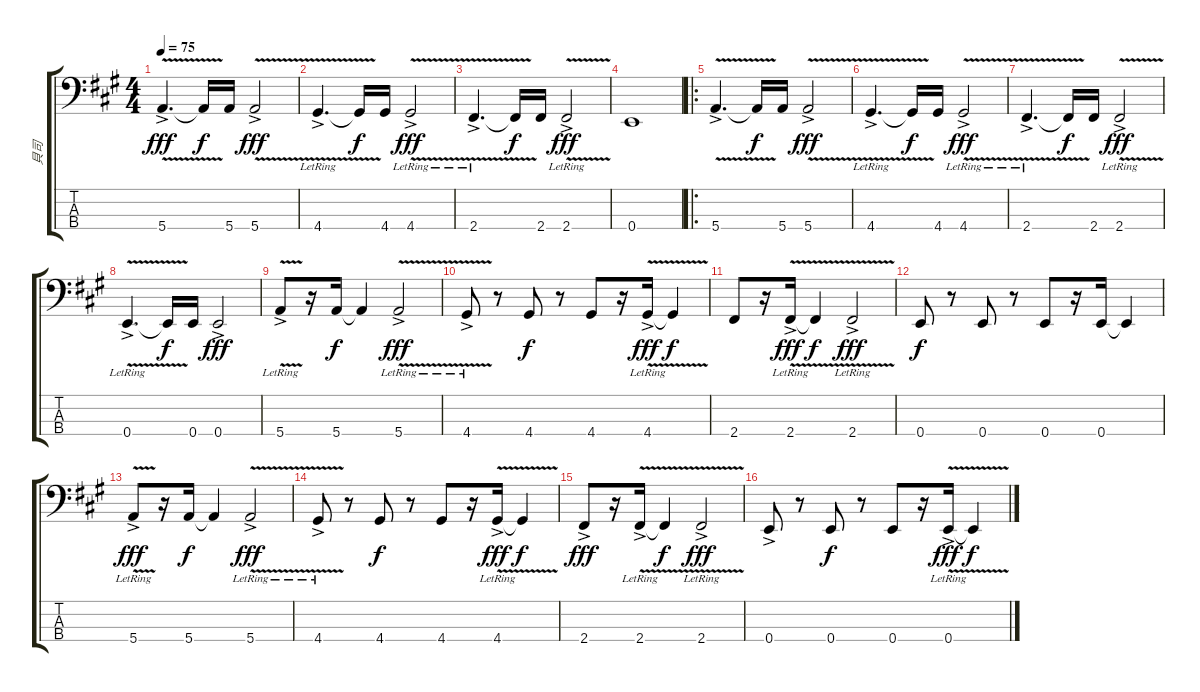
\track ("貝司" "貝司") {instrument electricbassfinger}
\staff {score tabs}
\tuning (G2 D2 A1 E1) {hide}
\ts (4 4)
\tempo 75
\clef f4
\ks a
5.4{v ac}.4{d dy fff instrument electricbassfinger} 5.4{t}.16{dy f} 5.4.16 5.4{v ac}.2{dy fff} |
4.4{v ac lr}.4{d} 4.4{t}.16{dy f} 4.4.16 4.4{v ac lr}.2{dy fff} |
2.4{v ac lr}.4{d} 2.4{t}.16{dy f} 2.4.16 2.4{v ac lr}.2{dy fff} |
0.4.1 |
\ro
5.4{v ac}.4{d} 5.4{t}.16{dy f} 5.4.16 5.4{v ac}.2{dy fff} |
4.4{v ac lr}.4{d} 4.4{t}.16{dy f} 4.4.16 4.4{v ac lr}.2{dy fff} |
2.4{v ac lr}.4{d} 2.4{t}.16{dy f} 2.4.16 2.4{v ac lr}.2{dy fff} |
0.4{v ac lr}.4{d} 0.4{t}.16{dy f} 0.4.16 0.4{ac}.2{dy fff} |
5.4{v ac lr}.8 r.16 5.4.16{dy f} 5.4{t}.4 5.4{v ac lr}.2{dy fff} |
4.4{v ac lr}.8 r.8 4.4.8{dy f} r.8 4.4.8 r.16 4.4{v ac lr}.16{dy fff} 4.4{t}.4{dy f} |
2.4.8 r.16 2.4{v ac lr}.16{dy fff} 2.4{t}.4{dy f} 2.4{v ac lr}.2{dy fff} |
0.4.8{dy f} r.8 0.4.8 r.8 0.4.8 r.16 0.4.16 0.4{t}.4 |
5.4{v ac lr}.8{dy fff} r.16 5.4.16{dy f} 5.4{t}.4 5.4{v ac lr}.2{dy fff} |
4.4{v ac lr}.8 r.8 4.4.8{dy f} r.8 4.4.8 r.16 4.4{v ac lr}.16{dy fff} 4.4{t}.4{dy f} |
2.4{ac}.8{dy fff} r.16 2.4{v ac lr}.16 2.4{t}.4{dy f} 2.4{v ac lr}.2{dy fff} |
0.4{ac}.8 r.8 0.4.8{dy f} r.8 0.4.8 r.16 0.4{v ac lr}.16{dy fff} 0.4{t}.4{dy f}
